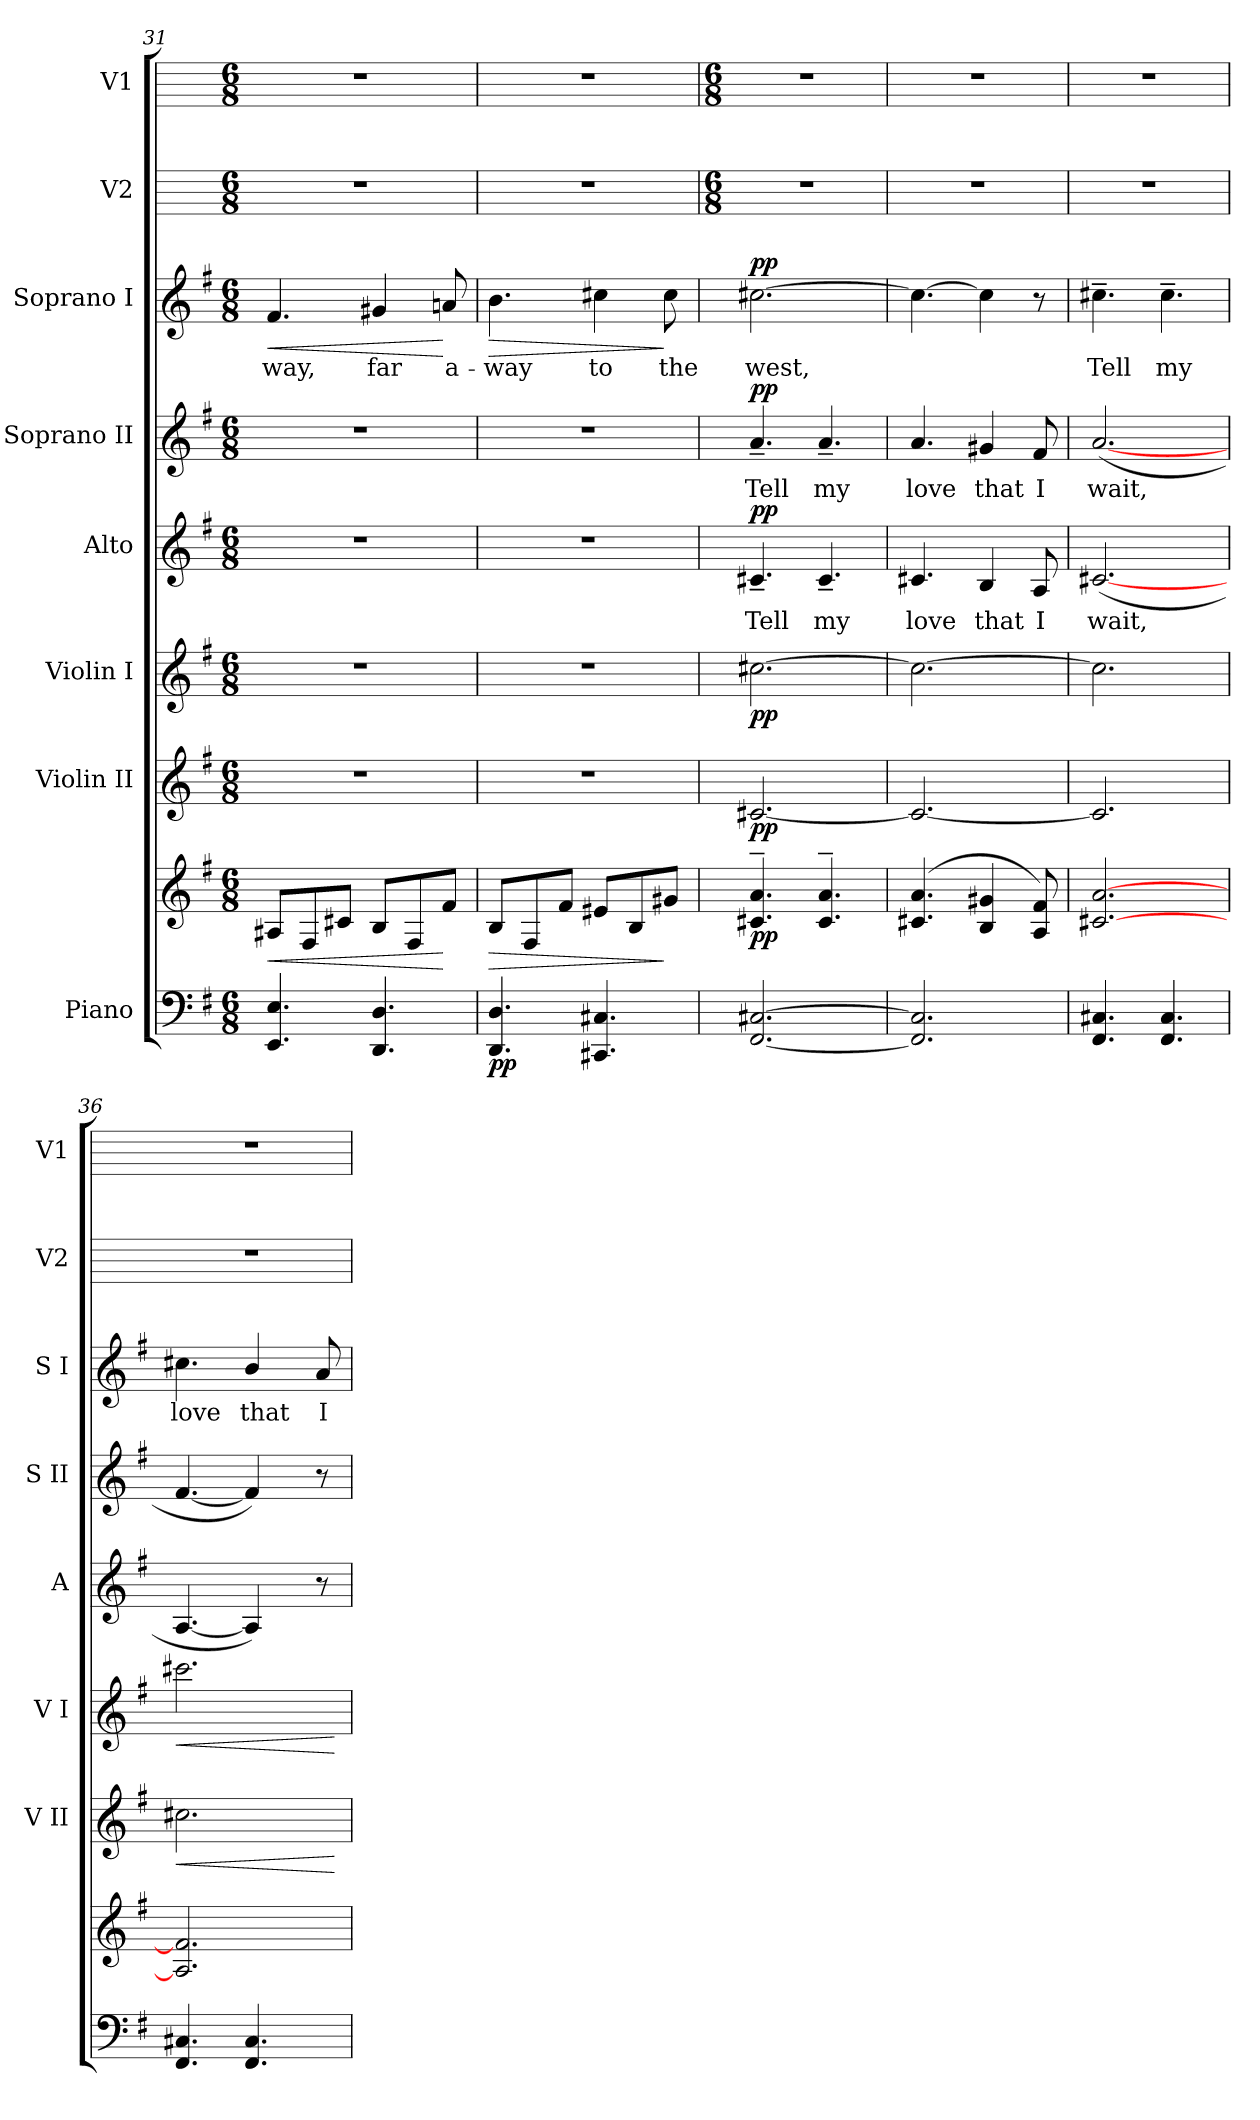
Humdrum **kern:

**kern	**kern	**dynam	**kern	**dynam	**kern	**dynam	**kern	**text	**dynam	**kern	**text	**dynam	**kern	**text	**dynam	**kern	**kern
*part8	*part8	*part8	*part7	*part7	*part6	*part6	*part5	*part5	*part5	*part4	*part4	*part4	*part3	*part3	*part3	*part2	*part1
*staff9	*staff8	*staff8/9	*staff7	*staff7	*staff6	*staff6	*staff5	*staff5	*staff5	*staff4	*staff4	*staff4	*staff3	*staff3	*staff3	*staff2	*staff1
*I"Piano	*	*	*I"Violin II	*	*I"Violin I	*	*I"Alto	*	*	*I"Soprano II	*	*	*I"Soprano I	*	*	*I"V2	*I"V1
*	*	*	*I'V II	*	*I'V I	*	*I'A	*	*	*I'S II	*	*	*I'S I	*	*	*I'V2	*I'V1
*clefF4	*clefG2	*	*clefG2	*	*clefG2	*	*clefG2	*	*	*clefG2	*	*	*clefG2	*	*	*	*
*k[f#]	*k[f#]	*	*k[f#]	*	*k[f#]	*	*k[f#]	*	*	*k[f#]	*	*	*k[f#]	*	*	*	*
*G:	*G:	*	*G:	*	*G:	*	*G:	*	*	*G:	*	*	*G:	*	*	*	*
*M6/8	*M6/8	*	*M6/8	*	*M6/8	*	*M6/8	*	*	*M6/8	*	*	*M6/8	*	*	*M6/8	*M6/8
=31	=31	=31	=31	=31	=31	=31	=31	=31	=31	=31	=31	=31	=31	=31	=31	=31	=31
!	!	!LO:HP:b	!LO:N:vis=1	!	!LO:N:vis=1	!	!LO:N:vis=1	!	!	!LO:N:vis=1	!	!	!	!LO:LY:b	!LO:HP:b	!	!
4.EE 4.E	8A#XL	<	2.r	.	2.r	.	2.r	.	.	2.r	.	.	4.f#	-way,	<	2.r	2.r
.	8F#	.	.	.	.	.	.	.	.	.	.	.	.	.	.	.	.
.	8c#XJ	.	.	.	.	.	.	.	.	.	.	.	.	.	.	.	.
!	!	!	!	!	!	!	!	!	!	!	!	!	!	!LO:LY:b	!	!	!
4.DD 4.D	8BL	.	.	.	.	.	.	.	.	.	.	.	4g#X	far	.	.	.
.	8F#	.	.	.	.	.	.	.	.	.	.	.	.	.	.	.	.
!	!	!	!	!	!	!	!	!	!	!	!	!	!	!LO:LY:b	!	!	!
.	8f#J	[	.	.	.	.	.	.	.	.	.	.	8an	a-	[	.	.
=32	=32	=32	=32	=32	=32	=32	=32	=32	=32	=32	=32	=32	=32	=32	=32	=32	=32
!	!	!LO:HP:b	!LO:N:vis=1	!	!LO:N:vis=1	!	!LO:N:vis=1	!	!	!LO:N:vis=1	!	!	!	!LO:LY:b	!LO:HP:b	!	!
!	!	!LO:DY:n=1:b=2	!	!	!	!	!	!	!	!	!	!	!	!	!	!	!
4.DD 4.D	8BL	> pp	2.r	.	2.r	.	2.r	.	.	2.r	.	.	4.b	-way	>	2.r	2.r
.	8F#	.	.	.	.	.	.	.	.	.	.	.	.	.	.	.	.
.	8f#J	.	.	.	.	.	.	.	.	.	.	.	.	.	.	.	.
!	!	!	!	!	!	!	!	!	!	!	!	!	!	!LO:LY:b	!	!	!
4.CC#X 4.C#X	8e#XL	.	.	.	.	.	.	.	.	.	.	.	4cc#X	to	.	.	.
.	8B	.	.	.	.	.	.	.	.	.	.	.	.	.	.	.	.
!	!	!	!	!	!	!	!	!	!	!	!	!	!	!LO:LY:b	!	!	!
.	8g#XJ	]	.	.	.	.	.	.	.	.	.	.	8cc#	the	]	.	.
!!LO:LB:g=z
=33	=33	=33	=33	=33	=33	=33	=33	=33	=33	=33	=33	=33	=33	=33	=33	=33	=33
*	*	*	*	*	*	*	*	*	*	*	*	*	*	*	*	*M6/8	*M6/8
*	*^	*	*	*	*	*	*	*	*	*	*	*	*	*	*	*	*
!	!	!LO:N:vis=1	!LO:DY:b	!	!LO:DY:b	!	!LO:DY:b	!	!LO:LY:b	!LO:DY:b	!	!LO:LY:b	!LO:DY:b	!	!LO:LY:b	!LO:DY:b	!	!
[2.FF# [2.C#X	4.c#X/~ 4.a/~	2.ryy	pp	[2.c#X	pp	[2.cc#X	pp	4.c#X~	Tell	pp	4.a~	Tell	pp	[2.cc#X	west,	pp	2.r	2.r
!	!	!	!	!	!	!	!	!	!LO:LY:b	!	!	!LO:LY:b	!	!	!	!	!	!
.	4.c#/~ 4.a/~	.	.	.	.	.	.	4.c#~	my	.	4.a~	my	.	.	.	.	.	.
=34	=34	=34	=34	=34	=34	=34	=34	=34	=34	=34	=34	=34	=34	=34	=34	=34	=34	=34
!	!	!LO:N:vis=1	!	!	!	!	!	!	!LO:LY:b	!	!	!LO:LY:b	!	!	!	!	!	!
2.FF#] 2.C#]	(>4.c#X/ 4.a/	2.ryy	.	2.c#_	.	2.cc#_	.	4.c#X	love	.	4.a	love	.	4.cc#_	.	.	2.r	2.r
!	!	!	!	!	!	!	!	!	!LO:LY:b	!	!	!LO:LY:b	!	!	!	!	!	!
.	4B/ 4g#X/	.	.	.	.	.	.	4B	that	.	4g#X	that	.	4cc#]	.	.	.	.
!	!	!	!	!	!	!	!	!	!LO:LY:b	!	!	!LO:LY:b	!	!	!	!	!	!
.	8A/ 8f#/)	.	.	.	.	.	.	8A	I	.	8f#	I	.	8r	.	.	.	.
=35	=35	=35	=35	=35	=35	=35	=35	=35	=35	=35	=35	=35	=35	=35	=35	=35	=35	=35
!	!	!LO:N:vis=1	!	!	!	!	!	!	!LO:LY:b	!	!	!LO:LY:b	!	!	!LO:LY:b	!	!	!
4.FF# 4.C#X	[2.c#X/ [2.a/	2.ryy	.	2.c#]	.	2.cc#]	.	(<[2.c#X	wait,	.	(<[2.a	wait,	.	4.cc#X~	Tell	.	2.r	2.r
!	!	!	!	!	!	!	!	!	!	!	!	!	!	!	!LO:LY:b	!	!	!
4.FF# 4.C#	.	.	.	.	.	.	.	.	.	.	.	.	.	4.cc#~	my	.	.	.
=36	=36	=36	=36	=36	=36	=36	=36	=36	=36	=36	=36	=36	=36	=36	=36	=36	=36	=36
!	!	!	!	!	!LO:HP:b	!	!LO:HP:b	!	!	!	!	!	!	!	!LO:LY:b	!	!	!
4.FF# 4.C#X	2.A/] 2.f#/]	2ryy	.	2.cc#X	<	2.ccc#X	<	[4.A	.	.	[4.f#	.	.	4.cc#X	love	.	2.r	2.r
!	!	!	!	!	!	!	!	!	!	!	!	!	!	!	!LO:LY:b	!	!	!
4.FF# 4.C#	.	.	.	.	.	.	.	4A])	.	.	4f#])	.	.	4b/	that	.	.	.
.	.	4ryy	.	.	.	.	.	.	.	.	.	.	.	.	.	.	.	.
!	!	!	!	!	!	!	!	!	!	!	!	!	!	!	!LO:LY:b	!	!	!
.	.	.	.	.	.	.	.	8r	.	.	8r	.	.	8a	I	.	.	.
*	*v	*v	*	*	*	*	*	*	*	*	*	*	*	*	*	*	*	*
.	.	.	.	[	.	[	.	.	.	.	.	.	.	.	.	.	.
=	=	=	=	=	=	=	=	=	=	=	=	=	=	=	=	=	=
*-	*-	*-	*-	*-	*-	*-	*-	*-	*-	*-	*-	*-	*-	*-	*-	*-	*-
